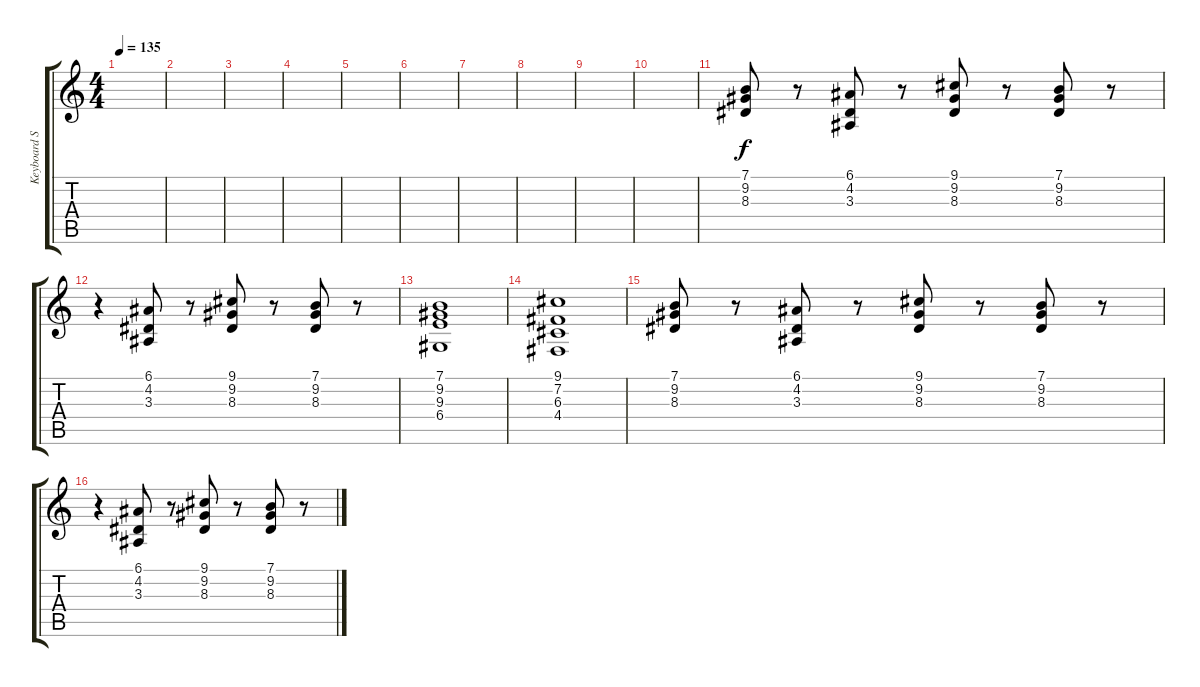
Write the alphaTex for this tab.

\track ("Keyboard Solo" "Keyboard S") {instrument stringensemble1}
\staff {score tabs}
\tuning (E4 B3 G3 D3 A2 E2) {hide}
\ts (4 4)
\tempo 135
\clef g2
\ks c
|
|
|
|
|
|
|
|
|
|
(7.1 9.2 8.3).8{volume 16} r.8 (6.1 4.2 3.3).8 r.8 (9.1 9.2 8.3).8 r.8 (7.1 9.2 8.3).8 r.8 |
r.4 (6.1 4.2 3.3).8 r.8 (9.1 9.2 8.3).8 r.8 (7.1 9.2 8.3).8 r.8 |
(7.1 9.2 9.3 6.4).1 |
(9.1 7.2 6.3 4.4).1 |
(7.1 9.2 8.3).8 r.8 (6.1 4.2 3.3).8 r.8 (9.1 9.2 8.3).8 r.8 (7.1 9.2 8.3).8 r.8 |
r.4 (6.1 4.2 3.3).8 r.8 (9.1 9.2 8.3).8 r.8 (7.1 9.2 8.3).8 r.8
